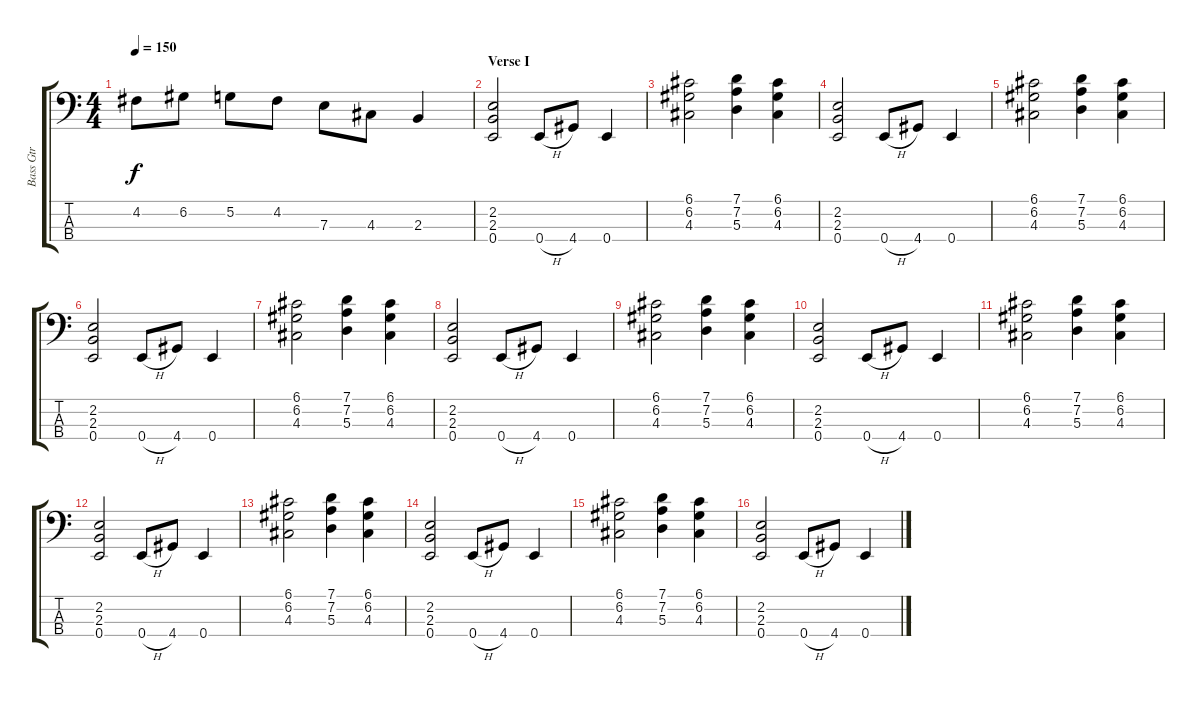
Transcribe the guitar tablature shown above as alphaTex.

\track ("Bass Gtr" "Bass Gtr") {instrument electricbassfinger}
\staff {score tabs}
\tuning (G2 D2 A1 E1) {hide}
\ts (4 4)
\tempo 150
\clef f4
\ks c
4.2.8{dy f} 6.2.8 5.2.8 4.2.8 7.3.8 4.3.8 2.3.4 |
\section ("" "Verse I")
(2.2 2.3 0.4).2 0.4{h}.8 4.4.8 0.4.4 |
(6.1 6.2 4.3).2 (7.1 7.2 5.3).4 (6.1 6.2 4.3).4 |
(2.2 2.3 0.4).2 0.4{h}.8 4.4.8 0.4.4 |
(6.1 6.2 4.3).2 (7.1 7.2 5.3).4 (6.1 6.2 4.3).4 |
(2.2 2.3 0.4).2 0.4{h}.8 4.4.8 0.4.4 |
(6.1 6.2 4.3).2 (7.1 7.2 5.3).4 (6.1 6.2 4.3).4 |
(2.2 2.3 0.4).2 0.4{h}.8 4.4.8 0.4.4 |
(6.1 6.2 4.3).2 (7.1 7.2 5.3).4 (6.1 6.2 4.3).4 |
(2.2 2.3 0.4).2 0.4{h}.8 4.4.8 0.4.4 |
(6.1 6.2 4.3).2 (7.1 7.2 5.3).4 (6.1 6.2 4.3).4 |
(2.2 2.3 0.4).2 0.4{h}.8 4.4.8 0.4.4 |
(6.1 6.2 4.3).2 (7.1 7.2 5.3).4 (6.1 6.2 4.3).4 |
(2.2 2.3 0.4).2 0.4{h}.8 4.4.8 0.4.4 |
(6.1 6.2 4.3).2 (7.1 7.2 5.3).4 (6.1 6.2 4.3).4 |
(2.2 2.3 0.4).2 0.4{h}.8 4.4.8 0.4.4
